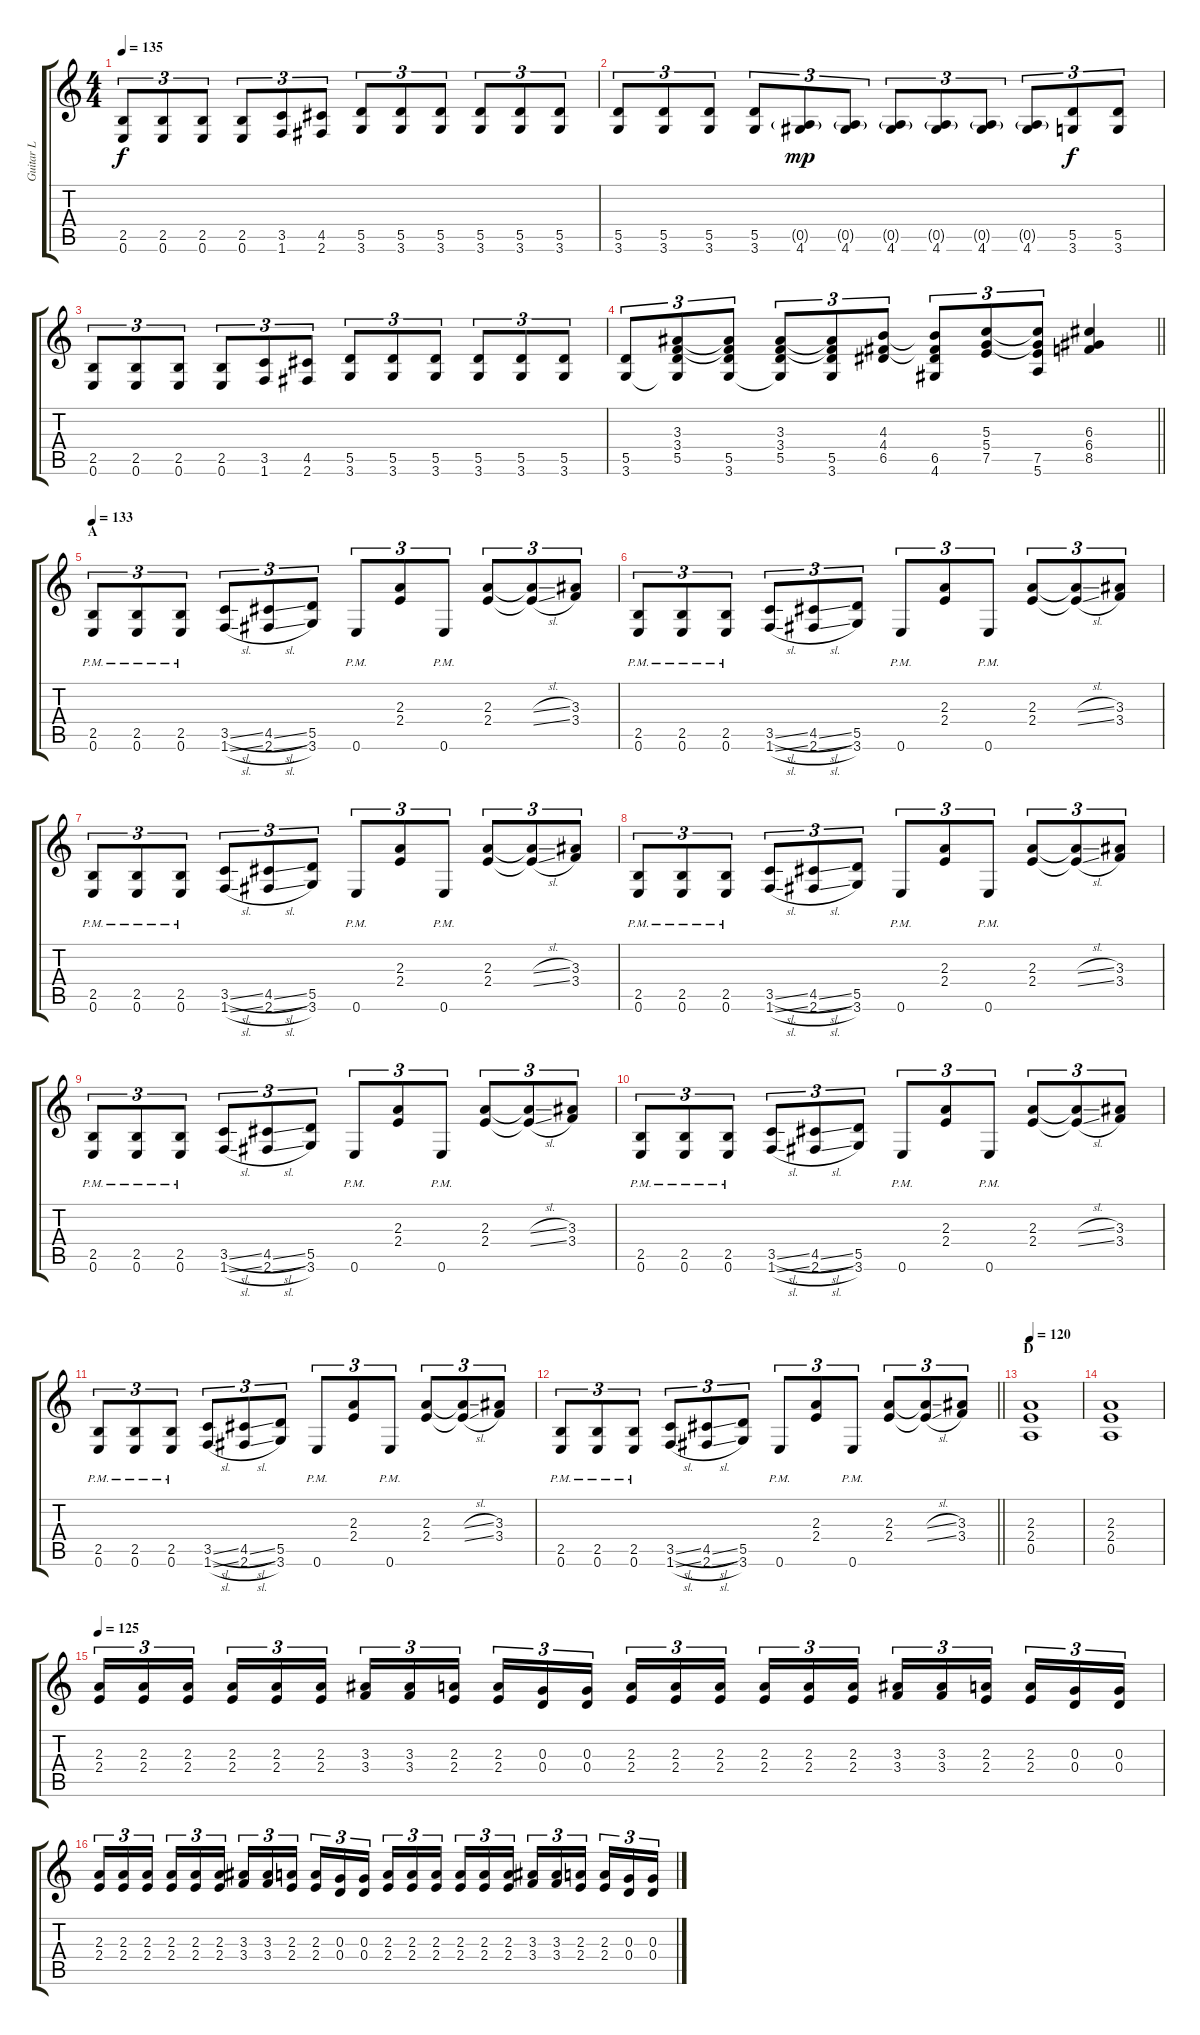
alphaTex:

\track ("Guitar L" "Guitar L") {instrument overdrivenguitar}
\staff {score tabs}
\tuning (E4 B3 G3 D3 A2 E2) {hide}
\ts (4 4)
\tempo 135
\clef g2
\ks c
(2.5 0.6).8{tu (3 2) dy f} (2.5 0.6).8{tu (3 2)} (2.5 0.6).8{tu (3 2)} (2.5 0.6).8{tu (3 2)} (3.5 1.6).8{tu (3 2)} (4.5 2.6).8{tu (3 2)} (5.5 3.6).8{tu (3 2)} (5.5 3.6).8{tu (3 2)} (5.5 3.6).8{tu (3 2)} (5.5 3.6).8{tu (3 2)} (5.5 3.6).8{tu (3 2)} (5.5 3.6).8{tu (3 2)} |
(5.5 3.6).8{tu (3 2)} (5.5 3.6).8{tu (3 2)} (5.5 3.6).8{tu (3 2)} (5.5 3.6).8{tu (3 2)} (0.5{g} 4.6).8{tu (3 2) dy mp} (0.5{g} 4.6).8{tu (3 2)} (0.5{g} 4.6).8{tu (3 2)} (0.5{g} 4.6).8{tu (3 2)} (0.5{g} 4.6).8{tu (3 2)} (0.5{g} 4.6).8{tu (3 2)} (5.5 3.6).8{tu (3 2) dy f} (5.5 3.6).8{tu (3 2)} |
(2.5 0.6).8{tu (3 2)} (2.5 0.6).8{tu (3 2)} (2.5 0.6).8{tu (3 2)} (2.5 0.6).8{tu (3 2)} (3.5 1.6).8{tu (3 2)} (4.5 2.6).8{tu (3 2)} (5.5 3.6).8{tu (3 2)} (5.5 3.6).8{tu (3 2)} (5.5 3.6).8{tu (3 2)} (5.5 3.6).8{tu (3 2)} (5.5 3.6).8{tu (3 2)} (5.5 3.6).8{tu (3 2)} |
\barLineRight lightlight
(5.5 3.6).8{tu (3 2)} (3.3 3.4 5.5 3.6{t}).8{tu (3 2)} (3.3{t} 3.4{t} 5.5 3.6).8{tu (3 2)} (3.3 3.4 5.5 3.6{t}).8{tu (3 2)} (3.3{t} 3.4{t} 5.5 3.6).8{tu (3 2)} (4.3 4.4 6.5).8{tu (3 2)} (4.3{t} 4.4{t} 6.5 4.6).8{tu (3 2)} (5.3 5.4 7.5).8{tu (3 2)} (5.3{t} 5.4{t} 7.5 5.6).8{tu (3 2)} (6.3 6.4 8.5).4 |
\section ("" "A")
\tempo 133
(2.5{pm} 0.6{pm}).8{tu (3 2)} (2.5{pm} 0.6{pm}).8{tu (3 2)} (2.5{pm} 0.6{pm}).8{tu (3 2)} (3.5{sl} 1.6{sl}).8{tu (3 2)} (4.5{sl} 2.6{sl}).8{tu (3 2)} (5.5 3.6).8{tu (3 2)} 0.6{pm}.8{tu (3 2)} (2.3 2.4).8{tu (3 2)} 0.6{pm}.8{tu (3 2)} (2.3 2.4).8{tu (3 2)} (2.3{sl t} 2.4{sl t}).8{tu (3 2)} (3.3 3.4).8{tu (3 2)} |
(2.5{pm} 0.6{pm}).8{tu (3 2)} (2.5{pm} 0.6{pm}).8{tu (3 2)} (2.5{pm} 0.6{pm}).8{tu (3 2)} (3.5{sl} 1.6{sl}).8{tu (3 2)} (4.5{sl} 2.6{sl}).8{tu (3 2)} (5.5 3.6).8{tu (3 2)} 0.6{pm}.8{tu (3 2)} (2.3 2.4).8{tu (3 2)} 0.6{pm}.8{tu (3 2)} (2.3 2.4).8{tu (3 2)} (2.3{sl t} 2.4{sl t}).8{tu (3 2)} (3.3 3.4).8{tu (3 2)} |
(2.5{pm} 0.6{pm}).8{tu (3 2)} (2.5{pm} 0.6{pm}).8{tu (3 2)} (2.5{pm} 0.6{pm}).8{tu (3 2)} (3.5{sl} 1.6{sl}).8{tu (3 2)} (4.5{sl} 2.6{sl}).8{tu (3 2)} (5.5 3.6).8{tu (3 2)} 0.6{pm}.8{tu (3 2)} (2.3 2.4).8{tu (3 2)} 0.6{pm}.8{tu (3 2)} (2.3 2.4).8{tu (3 2)} (2.3{sl t} 2.4{sl t}).8{tu (3 2)} (3.3 3.4).8{tu (3 2)} |
(2.5{pm} 0.6{pm}).8{tu (3 2)} (2.5{pm} 0.6{pm}).8{tu (3 2)} (2.5{pm} 0.6{pm}).8{tu (3 2)} (3.5{sl} 1.6{sl}).8{tu (3 2)} (4.5{sl} 2.6{sl}).8{tu (3 2)} (5.5 3.6).8{tu (3 2)} 0.6{pm}.8{tu (3 2)} (2.3 2.4).8{tu (3 2)} 0.6{pm}.8{tu (3 2)} (2.3 2.4).8{tu (3 2)} (2.3{sl t} 2.4{sl t}).8{tu (3 2)} (3.3 3.4).8{tu (3 2)} |
(2.5{pm} 0.6{pm}).8{tu (3 2)} (2.5{pm} 0.6{pm}).8{tu (3 2)} (2.5{pm} 0.6{pm}).8{tu (3 2)} (3.5{sl} 1.6{sl}).8{tu (3 2)} (4.5{sl} 2.6{sl}).8{tu (3 2)} (5.5 3.6).8{tu (3 2)} 0.6{pm}.8{tu (3 2)} (2.3 2.4).8{tu (3 2)} 0.6{pm}.8{tu (3 2)} (2.3 2.4).8{tu (3 2)} (2.3{sl t} 2.4{sl t}).8{tu (3 2)} (3.3 3.4).8{tu (3 2)} |
(2.5{pm} 0.6{pm}).8{tu (3 2)} (2.5{pm} 0.6{pm}).8{tu (3 2)} (2.5{pm} 0.6{pm}).8{tu (3 2)} (3.5{sl} 1.6{sl}).8{tu (3 2)} (4.5{sl} 2.6{sl}).8{tu (3 2)} (5.5 3.6).8{tu (3 2)} 0.6{pm}.8{tu (3 2)} (2.3 2.4).8{tu (3 2)} 0.6{pm}.8{tu (3 2)} (2.3 2.4).8{tu (3 2)} (2.3{sl t} 2.4{sl t}).8{tu (3 2)} (3.3 3.4).8{tu (3 2)} |
(2.5{pm} 0.6{pm}).8{tu (3 2)} (2.5{pm} 0.6{pm}).8{tu (3 2)} (2.5{pm} 0.6{pm}).8{tu (3 2)} (3.5{sl} 1.6{sl}).8{tu (3 2)} (4.5{sl} 2.6{sl}).8{tu (3 2)} (5.5 3.6).8{tu (3 2)} 0.6{pm}.8{tu (3 2)} (2.3 2.4).8{tu (3 2)} 0.6{pm}.8{tu (3 2)} (2.3 2.4).8{tu (3 2)} (2.3{sl t} 2.4{sl t}).8{tu (3 2)} (3.3 3.4).8{tu (3 2)} |
\barLineRight lightlight
(2.5{pm} 0.6{pm}).8{tu (3 2)} (2.5{pm} 0.6{pm}).8{tu (3 2)} (2.5{pm} 0.6{pm}).8{tu (3 2)} (3.5{sl} 1.6{sl}).8{tu (3 2)} (4.5{sl} 2.6{sl}).8{tu (3 2)} (5.5 3.6).8{tu (3 2)} 0.6{pm}.8{tu (3 2)} (2.3 2.4).8{tu (3 2)} 0.6{pm}.8{tu (3 2)} (2.3 2.4).8{tu (3 2)} (2.3{sl t} 2.4{sl t}).8{tu (3 2)} (3.3 3.4).8{tu (3 2)} |
\section ("" "D")
\tempo 120
(2.3 2.4 0.5).1 |
(2.3 2.4 0.5).1 |
\tempo 125
(2.3 2.4).16{tu (3 2)} (2.3 2.4).16{tu (3 2)} (2.3 2.4).16{tu (3 2) beam splitsecondary} (2.3 2.4).16{tu (3 2)} (2.3 2.4).16{tu (3 2)} (2.3 2.4).16{tu (3 2)} (3.3 3.4).16{tu (3 2)} (3.3 3.4).16{tu (3 2)} (2.3 2.4).16{tu (3 2) beam splitsecondary} (2.3 2.4).16{tu (3 2)} (0.3 0.4).16{tu (3 2)} (0.3 0.4).16{tu (3 2)} (2.3 2.4).16{tu (3 2)} (2.3 2.4).16{tu (3 2)} (2.3 2.4).16{tu (3 2) beam splitsecondary} (2.3 2.4).16{tu (3 2)} (2.3 2.4).16{tu (3 2)} (2.3 2.4).16{tu (3 2)} (3.3 3.4).16{tu (3 2)} (3.3 3.4).16{tu (3 2)} (2.3 2.4).16{tu (3 2) beam splitsecondary} (2.3 2.4).16{tu (3 2)} (0.3 0.4).16{tu (3 2)} (0.3 0.4).16{tu (3 2)} |
(2.3 2.4).16{tu (3 2)} (2.3 2.4).16{tu (3 2)} (2.3 2.4).16{tu (3 2) beam splitsecondary} (2.3 2.4).16{tu (3 2)} (2.3 2.4).16{tu (3 2)} (2.3 2.4).16{tu (3 2)} (3.3 3.4).16{tu (3 2)} (3.3 3.4).16{tu (3 2)} (2.3 2.4).16{tu (3 2) beam splitsecondary} (2.3 2.4).16{tu (3 2)} (0.3 0.4).16{tu (3 2)} (0.3 0.4).16{tu (3 2)} (2.3 2.4).16{tu (3 2)} (2.3 2.4).16{tu (3 2)} (2.3 2.4).16{tu (3 2) beam splitsecondary} (2.3 2.4).16{tu (3 2)} (2.3 2.4).16{tu (3 2)} (2.3 2.4).16{tu (3 2)} (3.3 3.4).16{tu (3 2)} (3.3 3.4).16{tu (3 2)} (2.3 2.4).16{tu (3 2) beam splitsecondary} (2.3 2.4).16{tu (3 2)} (0.3 0.4).16{tu (3 2)} (0.3 0.4).16{tu (3 2)}
